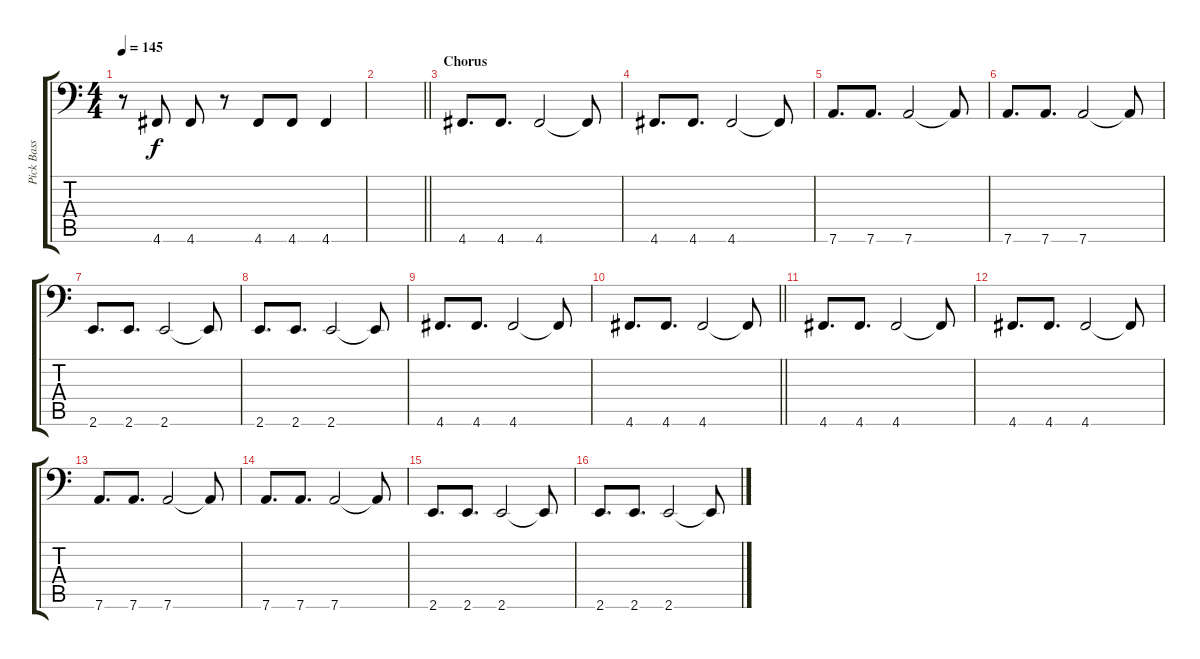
\track ("Pick Bass (Approx.)" "Pick Bass ") {instrument electricbassfinger}
\staff {score tabs}
\tuning (E3 B2 G2 D2 A1 D1) {hide}
\ts (4 4)
\tempo 145
\clef f4
\ks c
r.8{dy f} 4.6.8 4.6.8 r.8 4.6.8 4.6.8 4.6.4 |
\barLineRight lightlight
|
\section ("" "Chorus")
4.6.8{d} 4.6.8{d} 4.6.2 4.6{t}.8 |
4.6.8{d} 4.6.8{d} 4.6.2 4.6{t}.8 |
7.6.8{d} 7.6.8{d} 7.6.2 7.6{t}.8 |
7.6.8{d} 7.6.8{d} 7.6.2 7.6{t}.8 |
2.6.8{d} 2.6.8{d} 2.6.2 2.6{t}.8 |
2.6.8{d} 2.6.8{d} 2.6.2 2.6{t}.8 |
4.6.8{d} 4.6.8{d} 4.6.2 4.6{t}.8 |
\barLineRight lightlight
4.6.8{d} 4.6.8{d} 4.6.2 4.6{t}.8 |
4.6.8{d} 4.6.8{d} 4.6.2 4.6{t}.8 |
4.6.8{d} 4.6.8{d} 4.6.2 4.6{t}.8 |
7.6.8{d} 7.6.8{d} 7.6.2 7.6{t}.8 |
7.6.8{d} 7.6.8{d} 7.6.2 7.6{t}.8 |
2.6.8{d} 2.6.8{d} 2.6.2 2.6{t}.8 |
2.6.8{d} 2.6.8{d} 2.6.2 2.6{t}.8
